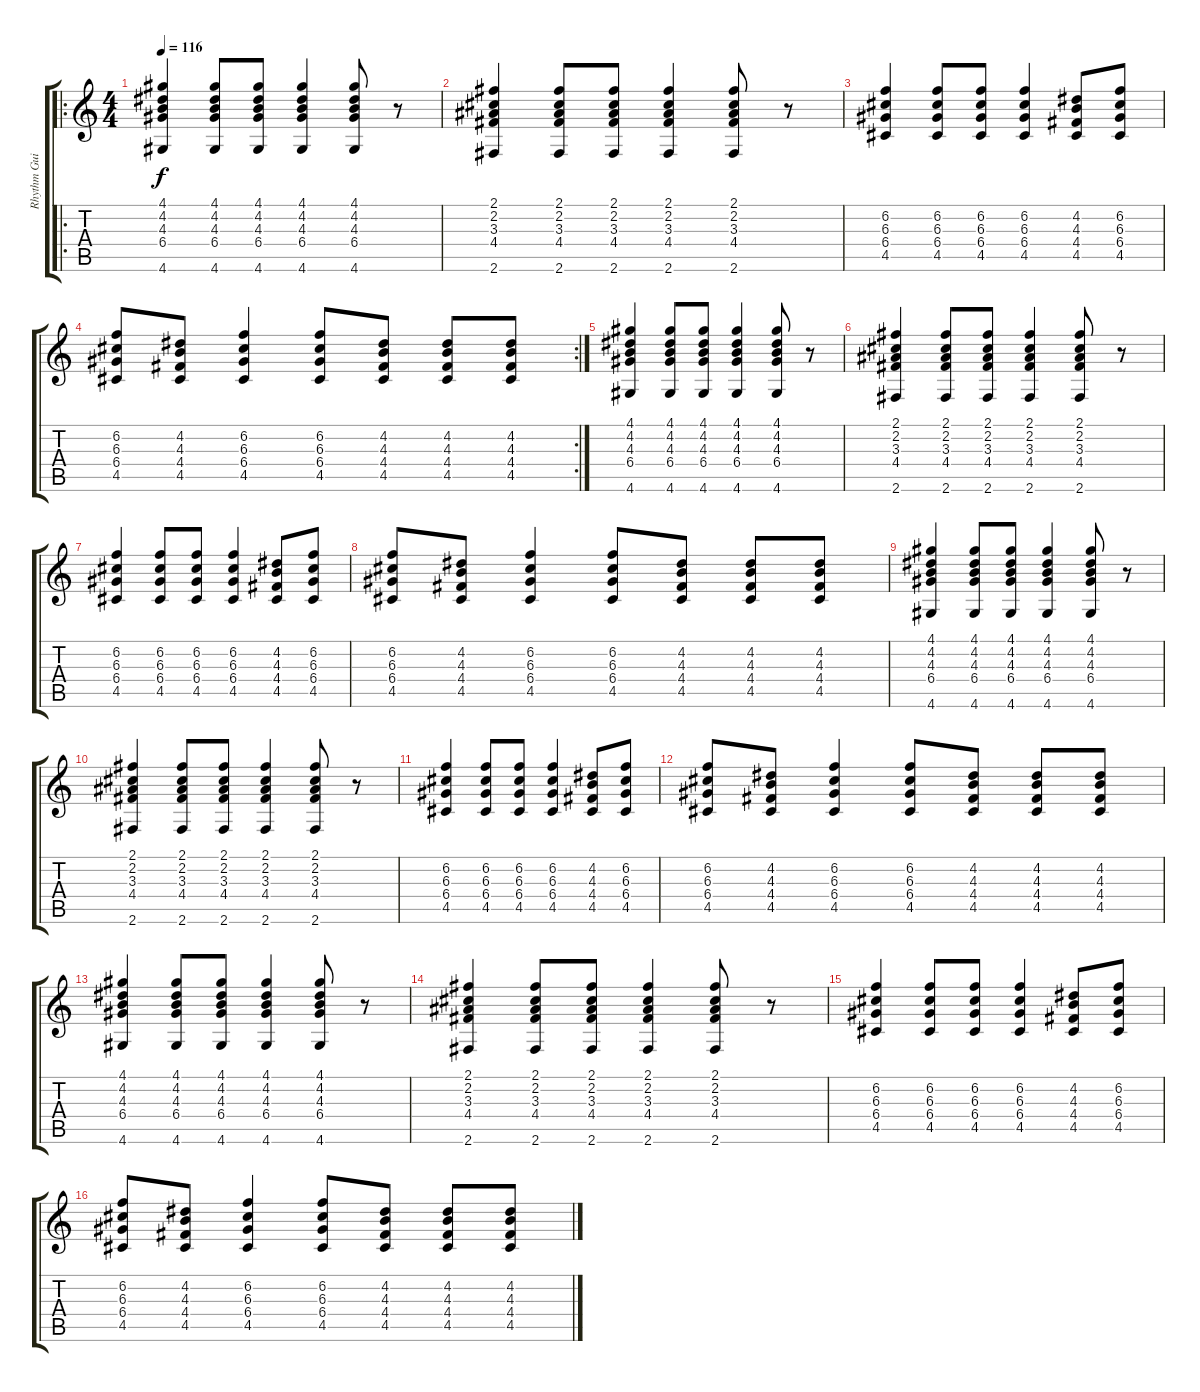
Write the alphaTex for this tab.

\track ("Rhythm Guitar" "Rhythm Gui") {instrument acousticguitarnylon}
\staff {score tabs}
\tuning (E4 B3 G3 D3 A2 E2) {hide}
\ro
\ts (4 4)
\tempo 116
\clef g2
\ks c
(4.1 4.2 4.3 6.4 4.6).4{dy f instrument acousticguitarnylon} (4.1 4.2 4.3 6.4 4.6).8 (4.1 4.2 4.3 6.4 4.6).8 (4.1 4.2 4.3 6.4 4.6).4 (4.1 4.2 4.3 6.4 4.6).8 r.8 |
(2.1 2.2 3.3 4.4 2.6).4 (2.1 2.2 3.3 4.4 2.6).8 (2.1 2.2 3.3 4.4 2.6).8 (2.1 2.2 3.3 4.4 2.6).4 (2.1 2.2 3.3 4.4 2.6).8 r.8 |
(6.2 6.3 6.4 4.5).4 (6.2 6.3 6.4 4.5).8 (6.2 6.3 6.4 4.5).8 (6.2 6.3 6.4 4.5).4 (4.2 4.3 4.4 4.5).8 (6.2 6.3 6.4 4.5).8 |
\rc 2
(6.2 6.3 6.4 4.5).8 (4.2 4.3 4.4 4.5).8 (6.2 6.3 6.4 4.5).4 (6.2 6.3 6.4 4.5).8 (4.2 4.3 4.4 4.5).8 (4.2 4.3 4.4 4.5).8 (4.2 4.3 4.4 4.5).8 |
(4.1 4.2 4.3 6.4 4.6).4 (4.1 4.2 4.3 6.4 4.6).8 (4.1 4.2 4.3 6.4 4.6).8 (4.1 4.2 4.3 6.4 4.6).4 (4.1 4.2 4.3 6.4 4.6).8 r.8 |
(2.1 2.2 3.3 4.4 2.6).4 (2.1 2.2 3.3 4.4 2.6).8 (2.1 2.2 3.3 4.4 2.6).8 (2.1 2.2 3.3 4.4 2.6).4 (2.1 2.2 3.3 4.4 2.6).8 r.8 |
(6.2 6.3 6.4 4.5).4 (6.2 6.3 6.4 4.5).8 (6.2 6.3 6.4 4.5).8 (6.2 6.3 6.4 4.5).4 (4.2 4.3 4.4 4.5).8 (6.2 6.3 6.4 4.5).8 |
(6.2 6.3 6.4 4.5).8 (4.2 4.3 4.4 4.5).8 (6.2 6.3 6.4 4.5).4 (6.2 6.3 6.4 4.5).8 (4.2 4.3 4.4 4.5).8 (4.2 4.3 4.4 4.5).8 (4.2 4.3 4.4 4.5).8 |
(4.1 4.2 4.3 6.4 4.6).4 (4.1 4.2 4.3 6.4 4.6).8 (4.1 4.2 4.3 6.4 4.6).8 (4.1 4.2 4.3 6.4 4.6).4 (4.1 4.2 4.3 6.4 4.6).8 r.8 |
(2.1 2.2 3.3 4.4 2.6).4 (2.1 2.2 3.3 4.4 2.6).8 (2.1 2.2 3.3 4.4 2.6).8 (2.1 2.2 3.3 4.4 2.6).4 (2.1 2.2 3.3 4.4 2.6).8 r.8 |
(6.2 6.3 6.4 4.5).4 (6.2 6.3 6.4 4.5).8 (6.2 6.3 6.4 4.5).8 (6.2 6.3 6.4 4.5).4 (4.2 4.3 4.4 4.5).8 (6.2 6.3 6.4 4.5).8 |
(6.2 6.3 6.4 4.5).8 (4.2 4.3 4.4 4.5).8 (6.2 6.3 6.4 4.5).4 (6.2 6.3 6.4 4.5).8 (4.2 4.3 4.4 4.5).8 (4.2 4.3 4.4 4.5).8 (4.2 4.3 4.4 4.5).8 |
(4.1 4.2 4.3 6.4 4.6).4 (4.1 4.2 4.3 6.4 4.6).8 (4.1 4.2 4.3 6.4 4.6).8 (4.1 4.2 4.3 6.4 4.6).4 (4.1 4.2 4.3 6.4 4.6).8 r.8 |
(2.1 2.2 3.3 4.4 2.6).4 (2.1 2.2 3.3 4.4 2.6).8 (2.1 2.2 3.3 4.4 2.6).8 (2.1 2.2 3.3 4.4 2.6).4 (2.1 2.2 3.3 4.4 2.6).8 r.8 |
(6.2 6.3 6.4 4.5).4 (6.2 6.3 6.4 4.5).8 (6.2 6.3 6.4 4.5).8 (6.2 6.3 6.4 4.5).4 (4.2 4.3 4.4 4.5).8 (6.2 6.3 6.4 4.5).8 |
(6.2 6.3 6.4 4.5).8 (4.2 4.3 4.4 4.5).8 (6.2 6.3 6.4 4.5).4 (6.2 6.3 6.4 4.5).8 (4.2 4.3 4.4 4.5).8 (4.2 4.3 4.4 4.5).8 (4.2 4.3 4.4 4.5).8
